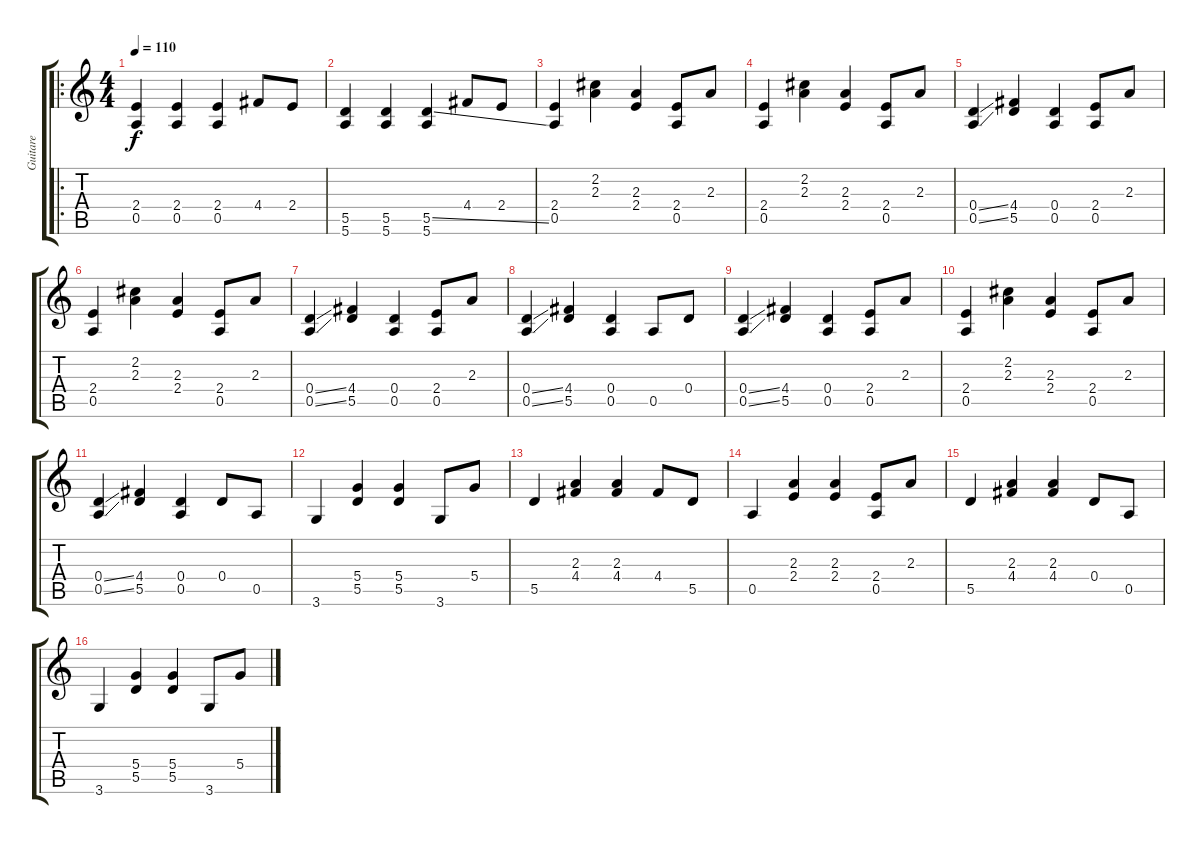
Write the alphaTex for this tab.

\track ("Guitare" "Guitare") {instrument overdrivenguitar}
\staff {score tabs}
\tuning (E4 B3 G3 D3 A2 E2) {hide}
\ro
\ts (4 4)
\tempo 110
\clef g2
\ks c
(2.4 0.5).4{dy f} (2.4 0.5).4 (2.4 0.5).4 4.4.8 2.4.8 |
(5.5 5.6).4 (5.5 5.6).4 (5.5{ss} 5.6).4 4.4.8 2.4.8 |
(2.4 0.5).4 (2.2 2.3).4 (2.3 2.4).4 (2.4 0.5).8 2.3.8 |
(2.4 0.5).4 (2.2 2.3).4 (2.3 2.4).4 (2.4 0.5).8 2.3.8 |
(0.4{ss} 0.5{ss}).4 (4.4 5.5).4 (0.4 0.5).4 (2.4 0.5).8 2.3.8 |
(2.4 0.5).4 (2.2 2.3).4 (2.3 2.4).4 (2.4 0.5).8 2.3.8 |
(0.4{ss} 0.5{ss}).4 (4.4 5.5).4 (0.4 0.5).4 (2.4 0.5).8 2.3.8 |
(0.4{ss} 0.5{ss}).4 (4.4 5.5).4 (0.4 0.5).4 0.5.8 0.4.8 |
(0.4{ss} 0.5{ss}).4 (4.4 5.5).4 (0.4 0.5).4 (2.4 0.5).8 2.3.8 |
(2.4 0.5).4 (2.2 2.3).4 (2.3 2.4).4 (2.4 0.5).8 2.3.8 |
(0.4{ss} 0.5{ss}).4 (4.4 5.5).4 (0.4 0.5).4 0.4.8 0.5.8 |
3.6.4 (5.4 5.5).4 (5.4 5.5).4 3.6.8 5.4.8 |
5.5.4 (2.3 4.4).4 (2.3 4.4).4 4.4.8 5.5.8 |
0.5.4 (2.3 2.4).4 (2.3 2.4).4 (2.4 0.5).8 2.3.8 |
5.5.4 (2.3 4.4).4 (2.3 4.4).4 0.4.8 0.5.8 |
3.6.4 (5.4 5.5).4 (5.4 5.5).4 3.6.8 5.4.8
